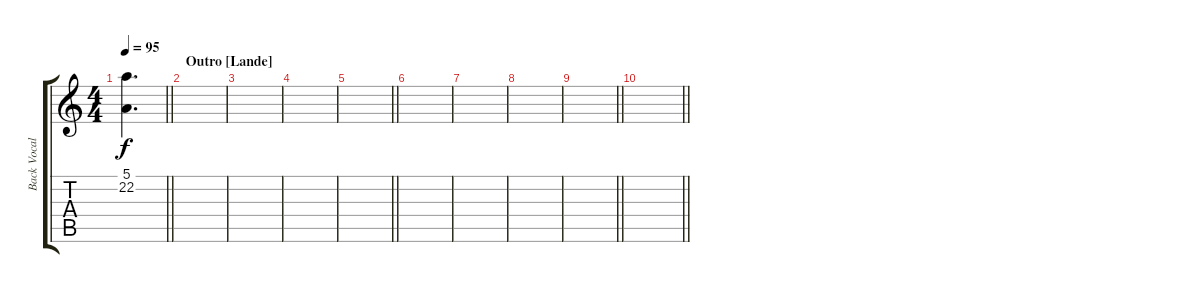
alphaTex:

\track ("Back Vocals (Michael Kiske / Amanda Somm" "Back Vocal") {instrument choiraahs}
\staff {score tabs}
\tuning (E4 B3 G3 D3 A2 E2) {hide}
\ts (4 4)
\tempo 95
\clef g2
\barLineRight lightlight
\ks c
(5.1 22.2).4{d dy f} |
\section ("" "Outro [Lande]")
|
|
|
\barLineRight lightlight
|
|
|
|
\barLineRight lightlight
|
\barLineRight lightlight
